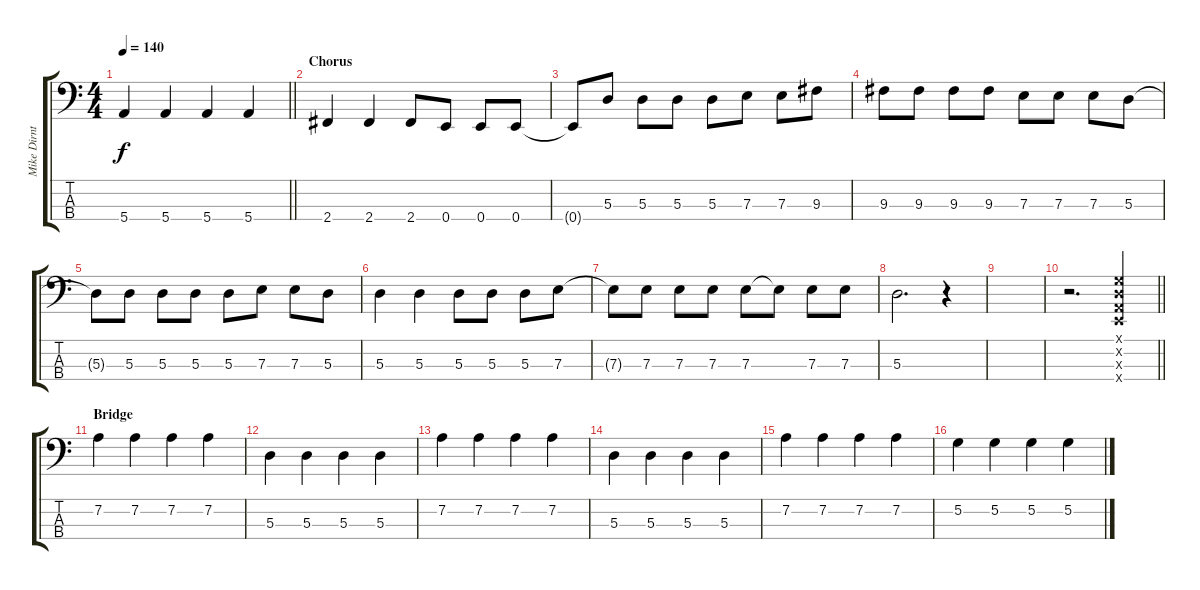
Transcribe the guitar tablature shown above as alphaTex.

\track ("Mike Dirnt (Bass)" "Mike Dirnt") {instrument electricbasspick}
\staff {score tabs}
\tuning (G2 D2 A1 E1) {hide}
\ts (4 4)
\tempo 140
\clef f4
\barLineRight lightlight
\ks c
5.4.4{dy f} 5.4.4 5.4.4 5.4.4 |
\section ("" "Chorus")
2.4.4 2.4.4 2.4.8 0.4.8 0.4.8 0.4.8 |
0.4{t}.8 5.3.8 5.3.8 5.3.8 5.3.8 7.3.8 7.3.8 9.3.8 |
9.3.8 9.3.8 9.3.8 9.3.8 7.3.8 7.3.8 7.3.8 5.3.8 |
5.3{t}.8 5.3.8 5.3.8 5.3.8 5.3.8 7.3.8 7.3.8 5.3.8 |
5.3.4 5.3.4 5.3.8 5.3.8 5.3.8 7.3.8 |
7.3{t}.8 7.3.8 7.3.8 7.3.8 7.3.8 7.3{t}.8 7.3.8 7.3.8 |
5.3.2{d} r.4 |
|
\barLineRight lightlight
r.2{d} (0.1{x} 0.2{x} 0.3{x} 0.4{x}).4 |
\section ("" "Bridge")
7.2.4 7.2.4 7.2.4 7.2.4 |
5.3.4 5.3.4 5.3.4 5.3.4 |
7.2.4 7.2.4 7.2.4 7.2.4 |
5.3.4 5.3.4 5.3.4 5.3.4 |
7.2.4 7.2.4 7.2.4 7.2.4 |
5.2.4 5.2.4 5.2.4 5.2.4
